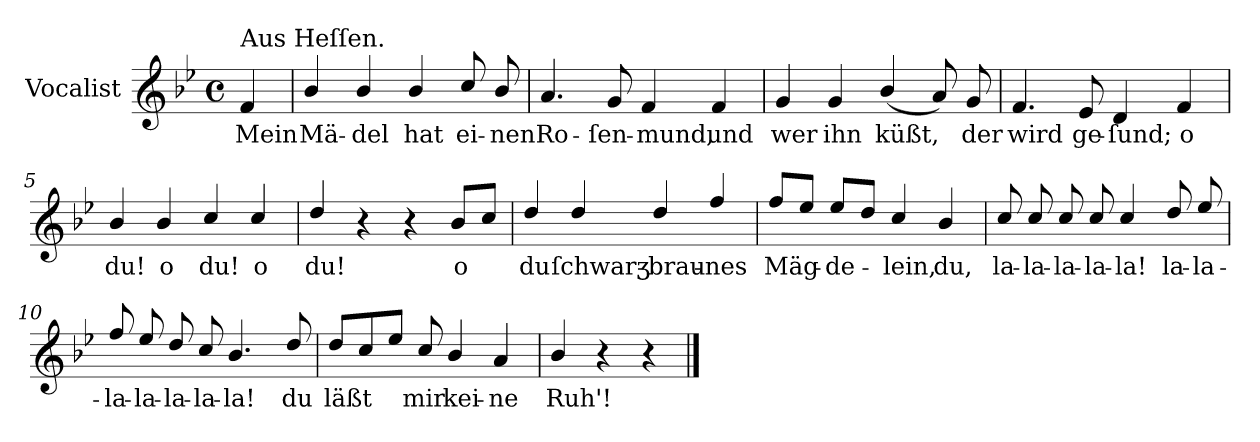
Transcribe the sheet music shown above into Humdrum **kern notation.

**kern	**text
*part1	*part1
*staff1	*staff1
*I"Vocalist	*
*k[b-e-]	*
*B-:	*
*M4/4	*
*met(c)	*
=	=
!LO:TX:a:t=Aus Heſſen.	!
4f	Mein
=1	=1
4b-/	Mä-
4b-/	-del
4b-/	hat
8cc/	ei-
8b-/	-nen
=2	=2
4.a	Ro-
8g	-ſen-
4f	-mund,
4f	und
=3	=3
4g	wer
4g	ihn
(>4b-/	küßt,
8a)	.
8g	der
=4	=4
4.f	wird
8e-	ge-
4d	-ſund;
4f	o
=5	=5
4b-/	du!
4b-/	o
4cc/	du!
4cc/	o
=6	=6
4dd/	du!
4r	.
4r	.
8b-/L	o
8ccJ	.
=7	=7
4dd/	du
4dd/	ſchwarʒ-
4dd/	-brau-
4ff/	-nes
=8	=8
8ff/L	Mäg-
8ee-J	.
8ee-/L	-de-
8ddJ	.
4cc/	-lein,
4b-/	du,
=9	=9
8cc/	la-
8cc/	-la-
8cc/	-la-
8cc/	-la-
4cc/	-la!
8dd/	la-
8ee-/	-la-
=10	=10
8ff/	-la-
8ee-/	-la-
8dd/	-la-
8cc/	-la-
4.b-/	-la!
8dd/	du
=11	=11
8dd/L	läßt
8cc	.
8ee-J	.
8cc/	mir
4b-/	kei-
4a	-ne
=12	=12
4b-/	Ruh'!
4r	.
4r	.
==	==
*-	*-
